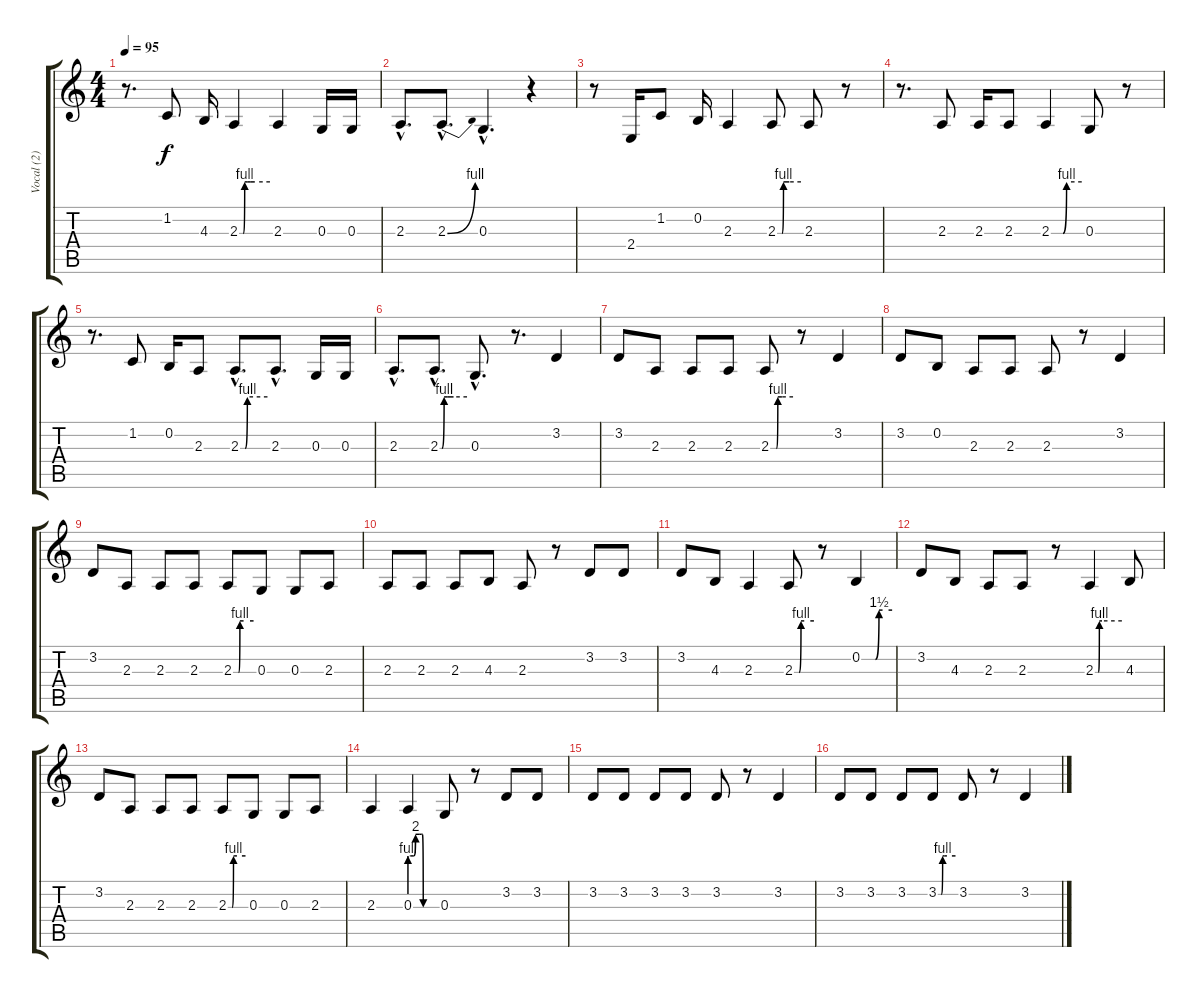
\track ("Vocal (2)" "Vocal (2)") {instrument violin}
\staff {score tabs}
\tuning (E4 B3 G3 D3 A2 E2) {hide}
\ts (4 4)
\tempo 95
\clef g2
\ks c
r.8{d dy f} 1.2.8 4.3.16 2.3{be (custom 0 0 7 0 10 4 16 4 21 4 30 4 60 4)}.4 2.3.4 0.3.16 0.3.16 |
2.3{hac}.8{d} 2.3{be (bend 0 0 60 4) hac}.8{d} 0.3{hac}.4{d} r.4 |
r.8 2.4.16 1.2.8 0.2.16 2.3.4 2.3{be (custom 0 0 11 0 15 4 30 4 60 4)}.8 2.3.8 r.8 |
r.8{d} 2.3.8 2.3.16 2.3.8 2.3{be (custom 0 0 23 0 30 4 60 4)}.4 0.3.8 r.8 |
r.8{d} 1.2.8 0.2.16 2.3.8 2.3{be (custom 0 0 10 0 15 4 60 4) hac}.8{d} 2.3{hac}.8{d} 0.3.16 0.3.16 |
2.3{hac}.8{d} 2.3{be (custom 0 0 4 0 9 4 16 4 30 4 60 4) hac}.8{d} 0.3{hac}.8{d} r.8{d} 3.2.4 |
3.2.8 2.3.8 2.3.8 2.3.8 2.3{be (custom 0 0 10 0 15 0 19 4 30 4 60 4)}.8 r.8 3.2.4 |
3.2.8 0.2.8 2.3.8 2.3.8 2.3.8 r.8 3.2.4 |
3.2.8 2.3.8 2.3.8 2.3.8 2.3{be (custom 0 0 10 0 15 0 19 4 30 4 60 4)}.8 0.3.8 0.3.8 2.3.8 |
2.3.8 2.3.8 2.3.8 4.3.8 2.3.8 r.8 3.2.8 3.2.8 |
3.2.8 4.3.8 2.3.4 2.3{be (custom 0 0 14 0 20 4 30 4 60 4)}.8 r.8 0.2{be (custom 0 0 27 0 34 6 41 6 60 6)}.4 |
3.2.8 4.3.8 2.3.8 2.3.8 r.8 2.3{be (custom 0 0 7 0 9 4 15 4 60 4)}.4 4.3.8 |
3.2.8 2.3.8 2.3.8 2.3.8 2.3{be (custom 0 0 6 0 11 0 13 0 18 4 20 4 30 4 60 4)}.8 0.3.8 0.3.8 2.3.8 |
2.3.4 0.3{be (custom 0 4 2 4 9 4 13 8 21 8 26 8 28 8 30 0 33 0 36 0 60 0)}.4 0.3.8 r.8 3.2.8 3.2.8 |
3.2.8 3.2.8 3.2.8 3.2.8 3.2.8 r.8 3.2.4 |
3.2.8 3.2.8 3.2.8 3.2{be (custom 0 0 10 0 15 4 21 4 30 4 60 4)}.8 3.2.8 r.8 3.2.4
